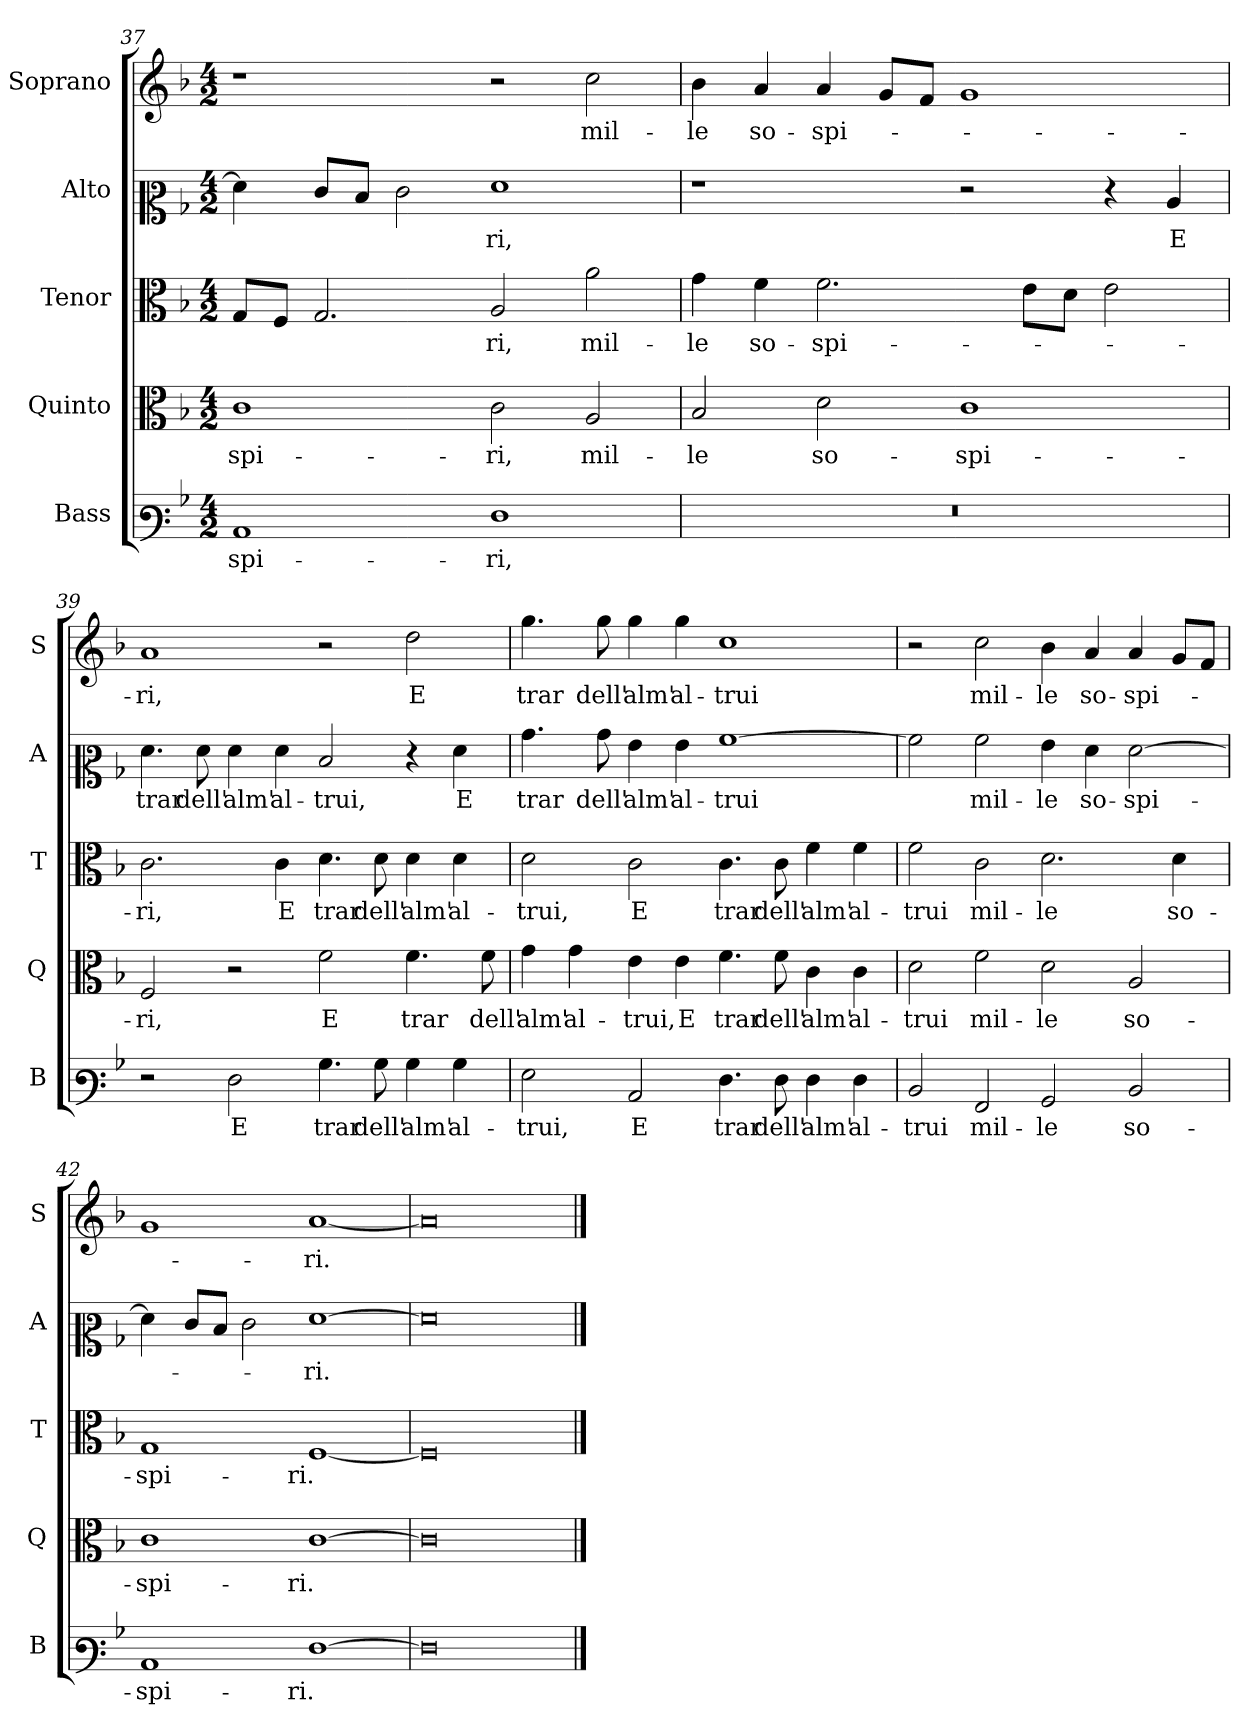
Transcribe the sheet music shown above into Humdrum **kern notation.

**kern	**text	**kern	**text	**kern	**text	**kern	**text	**kern	**text
*part5	*part5	*part4	*part4	*part3	*part3	*part2	*part2	*part1	*part1
*staff5	*staff5	*staff4	*staff4	*staff3	*staff3	*staff2	*staff2	*staff1	*staff1
*I"Bass	*	*I"Quinto	*	*I"Tenor	*	*I"Alto	*	*I"Soprano	*
*I'B	*	*I'Q	*	*I'T	*	*I'A	*	*I'S	*
!!LO:PB:g=z
*clefF3	*	*clefC3	*	*clefC3	*	*clefC2	*	*clefG2	*
*k[b-]	*	*k[b-]	*	*k[b-]	*	*k[b-]	*	*k[b-]	*
*F:	*	*F:	*	*F:	*	*F:	*	*F:	*
*M4/2	*	*M4/2	*	*M4/2	*	*M4/2	*	*M4/2	*
=37	=37	=37	=37	=37	=37	=37	=37	=37	=37
!	!LO:LY:b	!	!LO:LY:b	!	!	!	!	!	!
1C	-spi-	1c	-spi-	8G/L	.	4f\]	.	1r	.
.	.	.	.	8F/J	.	.	.	.	.
.	.	.	.	2.G/	.	8e/L	.	.	.
.	.	.	.	.	.	8d/J	.	.	.
.	.	.	.	.	.	2e\	.	.	.
!	!LO:LY:b	!	!LO:LY:b	!	!LO:LY:b	!	!LO:LY:b	!	!
1F	-ri,	2c\	-ri,	2A/	-ri,	1f	-ri,	2r	.
!	!	!	!LO:LY:b	!	!LO:LY:b	!	!	!	!LO:LY:b
.	.	2A/	mil-	2a\	mil-	.	.	2cc\	mil-
=38	=38	=38	=38	=38	=38	=38	=38	=38	=38
!	!	!	!LO:LY:b	!	!LO:LY:b	!	!	!	!LO:LY:b
0r	.	2B-/	-le	4g\	-le	1r	.	4b-\	-le
!	!	!	!	!	!LO:LY:b	!	!	!	!LO:LY:b
.	.	.	.	4f\	so-	.	.	4a/	so-
!	!	!	!LO:LY:b	!	!LO:LY:b	!	!	!	!LO:LY:b
.	.	2d\	so-	2.f\	-spi-	.	.	4a/	-spi-
.	.	.	.	.	.	.	.	8g/L	.
.	.	.	.	.	.	.	.	8f/J	.
!	!	!	!LO:LY:b	!	!	!	!	!	!
.	.	1c	-spi-	.	.	2r	.	1g	.
.	.	.	.	8e\L	.	.	.	.	.
.	.	.	.	8d\J	.	.	.	.	.
.	.	.	.	2e\	.	4r	.	.	.
!	!	!	!	!	!	!	!LO:LY:b	!	!
.	.	.	.	.	.	4c/	E	.	.
=39	=39	=39	=39	=39	=39	=39	=39	=39	=39
!	!	!	!LO:LY:b	!	!LO:LY:b	!	!LO:LY:b	!	!LO:LY:b
2r	.	2F/	-ri,	2.c\	-ri,	4.f\	trar	1a	-ri,
!	!	!	!	!	!	!	!LO:LY:b	!	!
.	.	.	.	.	.	8f\	dell'	.	.
!	!LO:LY:b	!	!	!	!	!	!LO:LY:b	!	!
2F\	E	2r	.	.	.	4f\	alm'	.	.
!	!	!	!	!	!LO:LY:b	!	!LO:LY:b	!	!
.	.	.	.	4c\	E	4f\	al-	.	.
!	!LO:LY:b	!	!LO:LY:b	!	!LO:LY:b	!	!LO:LY:b	!	!
4.B-\	trar	2f\	E	4.d\	trar	2d/	-trui,	2r	.
!	!LO:LY:b	!	!	!	!LO:LY:b	!	!	!	!
8B-\	dell'	.	.	8d\	dell'	.	.	.	.
!	!LO:LY:b	!	!LO:LY:b	!	!LO:LY:b	!	!	!	!LO:LY:b
4B-\	alm'	4.f\	trar	4d\	alm'	4r	.	2dd\	E
!	!LO:LY:b	!	!	!	!LO:LY:b	!	!LO:LY:b	!	!
4B-\	al-	.	.	4d\	al-	4f\	E	.	.
!	!	!	!LO:LY:b	!	!	!	!	!	!
.	.	8f\	dell'	.	.	.	.	.	.
!!LO:LB:g=z
=40	=40	=40	=40	=40	=40	=40	=40	=40	=40
!	!LO:LY:b	!	!LO:LY:b	!	!LO:LY:b	!	!LO:LY:b	!	!LO:LY:b
2G\	-trui,	4g\	alm'	2d\	-trui,	4.b-\	trar	4.gg\	trar
!	!	!	!LO:LY:b	!	!	!	!	!	!
.	.	4g\	al-	.	.	.	.	.	.
!	!	!	!	!	!	!	!LO:LY:b	!	!LO:LY:b
.	.	.	.	.	.	8b-\	dell'	8gg\	dell'
!	!LO:LY:b	!	!LO:LY:b	!	!LO:LY:b	!	!LO:LY:b	!	!LO:LY:b
2C/	E	4e\	-trui,	2c\	E	4g\	alm'	4gg\	alm'
!	!	!	!LO:LY:b	!	!	!	!LO:LY:b	!	!LO:LY:b
.	.	4e\	E	.	.	4g\	al-	4gg\	al-
!	!LO:LY:b	!	!LO:LY:b	!	!LO:LY:b	!	!LO:LY:b	!	!LO:LY:b
4.F\	trar	4.f\	trar	4.c\	trar	[1a	-trui	1cc	-trui
!	!LO:LY:b	!	!LO:LY:b	!	!LO:LY:b	!	!	!	!
8F\	dell'	8f\	dell'	8c\	dell'	.	.	.	.
!	!LO:LY:b	!	!LO:LY:b	!	!LO:LY:b	!	!	!	!
4F\	alm'	4c\	alm'	4f\	alm'	.	.	.	.
!	!LO:LY:b	!	!LO:LY:b	!	!LO:LY:b	!	!	!	!
4F\	al-	4c\	al-	4f\	al-	.	.	.	.
=41	=41	=41	=41	=41	=41	=41	=41	=41	=41
!	!LO:LY:b	!	!LO:LY:b	!	!LO:LY:b	!	!	!	!
2D/	-trui	2d\	-trui	2f\	-trui	2a\]	.	2r	.
!	!LO:LY:b	!	!LO:LY:b	!	!LO:LY:b	!	!LO:LY:b	!	!LO:LY:b
2AA/	mil-	2f\	mil-	2c\	mil-	2a\	mil-	2cc\	mil-
!	!LO:LY:b	!	!LO:LY:b	!	!LO:LY:b	!	!LO:LY:b	!	!LO:LY:b
2BB-/	-le	2d\	-le	2.d\	-le	4g\	-le	4b-\	-le
!	!	!	!	!	!	!	!LO:LY:b	!	!LO:LY:b
.	.	.	.	.	.	4f\	so-	4a/	so-
!	!LO:LY:b	!	!LO:LY:b	!	!	!	!LO:LY:b	!	!LO:LY:b
2D/	so-	2A/	so-	.	.	[2f\	-spi-	4a/	-spi-
!	!	!	!	!	!LO:LY:b	!	!	!	!
.	.	.	.	4d\	so-	.	.	8g/L	.
.	.	.	.	.	.	.	.	8f/J	.
=42	=42	=42	=42	=42	=42	=42	=42	=42	=42
!	!LO:LY:b	!	!LO:LY:b	!	!LO:LY:b	!	!	!	!
1C	-spi-	1c	-spi-	1G	-spi-	4f\]	.	1g	.
.	.	.	.	.	.	8e/L	.	.	.
.	.	.	.	.	.	8d/J	.	.	.
.	.	.	.	.	.	2e\	.	.	.
!	!LO:LY:b	!	!LO:LY:b	!	!LO:LY:b	!	!LO:LY:b	!	!LO:LY:b
[1F	-ri.	[1c	-ri.	[1F	-ri.	[1f	-ri.	[1a	-ri.
=43	=43	=43	=43	=43	=43	=43	=43	=43	=43
0F]	.	0c]	.	0F]	.	0f]	.	0a]	.
==	==	==	==	==	==	==	==	==	==
*-	*-	*-	*-	*-	*-	*-	*-	*-	*-
